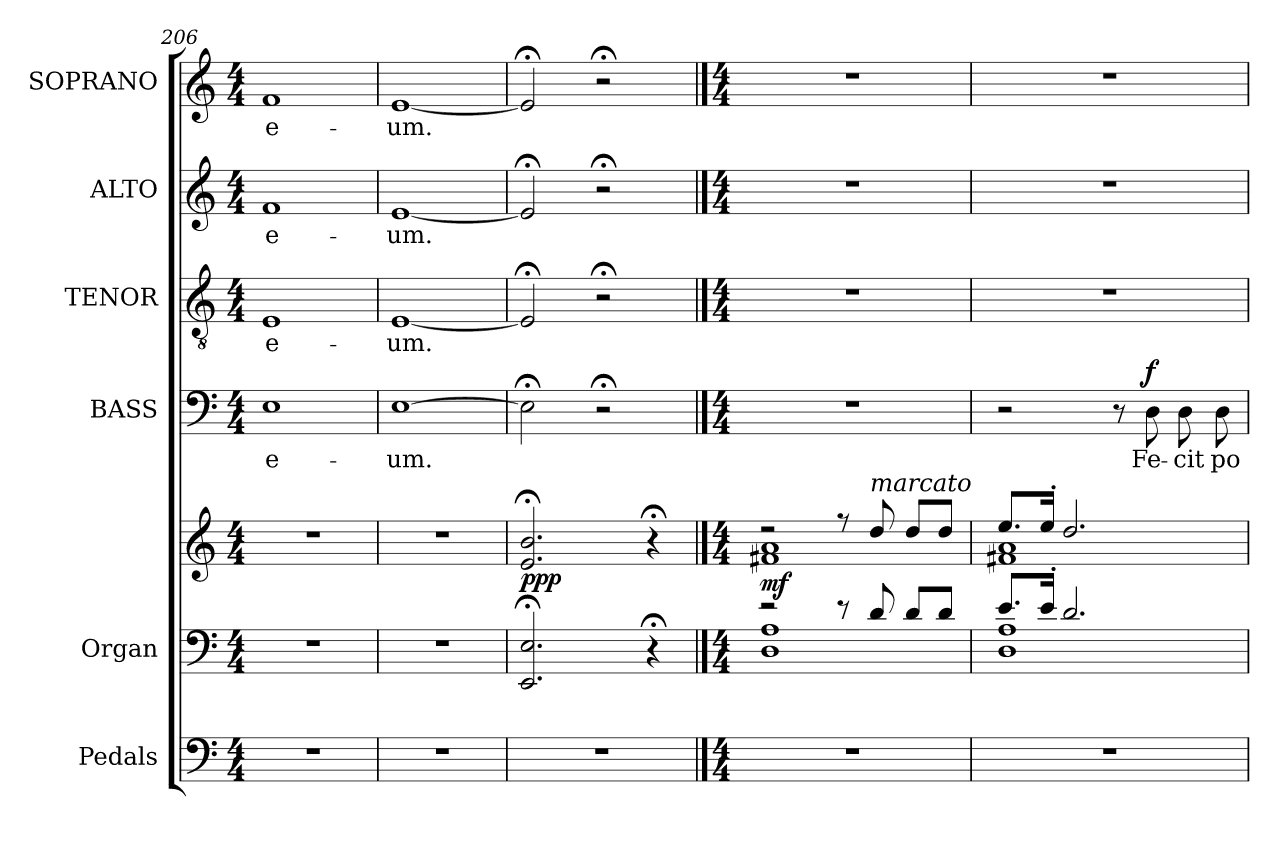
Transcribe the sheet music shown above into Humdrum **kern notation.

**kern	**kern	**kern	**dynam	**kern	**text	**dynam	**kern	**text	**kern	**text	**kern	**text
*part6	*part5	*part5	*part5	*part4	*part4	*part4	*part3	*part3	*part2	*part2	*part1	*part1
*staff7	*staff6	*staff5	*staff5/6	*staff4	*staff4	*staff4	*staff3	*staff3	*staff2	*staff2	*staff1	*staff1
*I"Pedals	*I"Organ	*	*	*I"BASS	*	*	*I"TENOR	*	*I"ALTO	*	*I"SOPRANO	*
*I'Ped.	*I'Org.	*	*	*I'B.	*	*	*I'T.	*	*I'A.	*	*I'S.	*
*clefF4	*clefF4	*clefG2	*	*clefF4	*	*	*clefGv2	*	*clefG2	*	*clefG2	*
*	*	*	*	*	*	*	*ITrd7c12	*	*	*	*	*
*k[]	*k[]	*k[]	*	*k[]	*	*	*k[]	*	*k[]	*	*k[]	*
*C:	*C:	*C:	*	*C:	*	*	*C:	*	*C:	*	*C:	*
*M4/4	*M4/4	*M4/4	*	*M4/4	*	*	*M4/4	*	*M4/4	*	*M4/4	*
=206	=206	=206	=206	=206	=206	=206	=206	=206	=206	=206	=206	=206
!	!	!	!	!	!LO:LY:b:color=#000000	!	!	!	!	!	!	!
!	!	!	!	!	!	!	!	!LO:LY:b:color=#000000	!	!	!	!
!	!	!	!	!	!	!	!	!	!	!LO:LY:b:color=#000000	!	!
!	!	!	!	!	!	!	!	!	!	!	!	!LO:LY:b:color=#000000
1r	1r	1r	.	1Ei	e-	.	1EEi	e-	1fi	e-	1fi	e-
=207	=207	=207	=207	=207	=207	=207	=207	=207	=207	=207	=207	=207
!	!	!	!	!	!LO:LY:b:color=#000000	!	!	!	!	!	!	!
!	!	!	!	!	!	!	!	!LO:LY:b:color=#000000	!	!	!	!
!	!	!	!	!	!	!	!	!	!	!LO:LY:b:color=#000000	!	!
!	!	!	!	!	!	!	!	!	!	!	!	!LO:LY:b:color=#000000
1r	1r	1r	.	[>1Ei	-um.	.	[<1EEi	-um.	[<1ei	-um.	[<1ei	-um.
=208	=208	=208	=208	=208	=208	=208	=208	=208	=208	=208	=208	=208
1r	2.EEi/; 2.Ei;	2.ei/; 2.bi;	ppp	2E;i\]	.	.	2EE;i/]	.	2e;i/]	.	2e;i/]	.
.	.	.	.	2r;	.	.	2r;	.	2r;	.	2r;	.
.	4r;	4r;	.	.	.	.	.	.	.	.	.	.
!!LO:LB:g=z
==209	==209	==209	==209	==209	==209	==209	==209	==209	==209	==209	==209	==209
!!LO:REH:place=s1:B:color=#000000:enc=box:fs=16.5694:t=F
*M4/4	*M4/4	*M4/4	*	*M4/4	*	*	*M4/4	*	*M4/4	*	*M4/4	*
*	*	*MM120	*	*	*	*	*	*	*	*	*MM120	*
*	*^	*^	*	*	*	*	*	*	*	*	*	*
1r	2r	1Di 1Ai	2r	1f#Xi 1ai	mf	1r	.	.	1r	.	1r	.	1r	.
.	8r	.	8r	.	.	.	.	.	.	.	.	.	.	.
!	!	!	!LO:TX:a:i:t=marcato	!	!	!	!	!	!	!	!	!	!	!
.	8di/	.	8ddi/	.	.	.	.	.	.	.	.	.	.	.
.	8di/L	.	8ddi/L	.	.	.	.	.	.	.	.	.	.	.
.	8di/J	.	8ddi/J	.	.	.	.	.	.	.	.	.	.	.
=210	=210	=210	=210	=210	=210	=210	=210	=210	=210	=210	=210	=210	=210	=210
1r	8.ei/L	1Di 1Ai	8.eei/L	1f#Xi 1ai	.	2r	.	.	1r	.	1r	.	1r	.
.	16e'i/Jk	.	16ee'i/Jk	.	.	.	.	.	.	.	.	.	.	.
.	2.di/	.	2.ddi/	.	.	.	.	.	.	.	.	.	.	.
.	.	.	.	.	.	8r	.	.	.	.	.	.	.	.
!	!	!	!	!	!	!	!LO:LY:b:color=#000000	!	!	!	!	!	!	!
.	.	.	.	.	.	8Di\	Fe-	f	.	.	.	.	.	.
!	!	!	!	!	!	!	!LO:LY:b:color=#000000	!	!	!	!	!	!	!
.	.	.	.	.	.	8Di\	-cit	.	.	.	.	.	.	.
!	!	!	!	!	!	!	!LO:LY:b:color=#000000	!	!	!	!	!	!	!
.	.	.	.	.	.	8Di\	po-	.	.	.	.	.	.	.
*	*v	*v	*	*	*	*	*	*	*	*	*	*	*	*
*	*	*v	*v	*	*	*	*	*	*	*	*	*	*
=	=	=	=	=	=	=	=	=	=	=	=	=
*-	*-	*-	*-	*-	*-	*-	*-	*-	*-	*-	*-	*-
